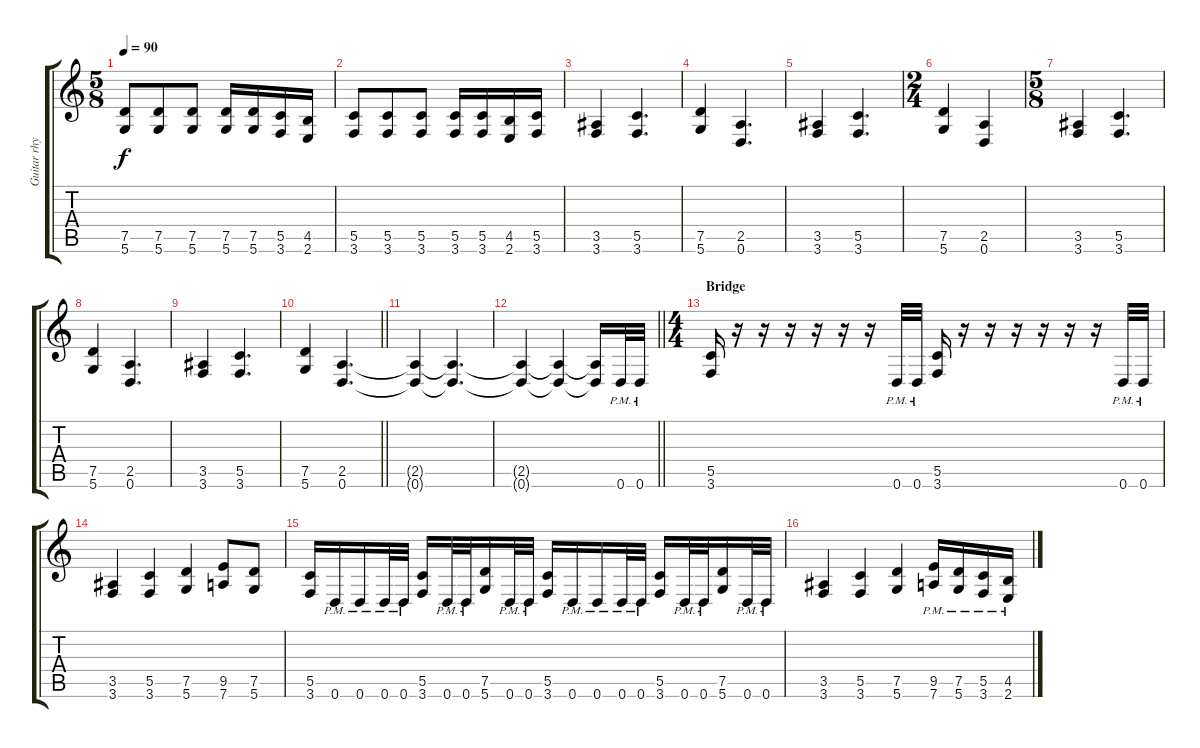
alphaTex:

\track ("Guitar rhytm" "Guitar rhy") {instrument distortionguitar}
\staff {score tabs}
\tuning (D4 A3 F3 C3 G2 D2) {hide}
\ts (5 8)
\tempo 90
\clef g2
\ks c
(7.5 5.6).8{dy f} (7.5 5.6).8 (7.5 5.6).8 (7.5 5.6).16 (7.5 5.6).16 (5.5 3.6).16 (4.5 2.6).16 |
(5.5 3.6).8 (5.5 3.6).8 (5.5 3.6).8 (5.5 3.6).16 (5.5 3.6).16 (4.5 2.6).16 (5.5 3.6).16 |
(3.5 3.6).4 (5.5 3.6).4{d} |
(7.5 5.6).4 (2.5 0.6).4{d} |
(3.5 3.6).4 (5.5 3.6).4{d} |
\ts (2 4)
(7.5 5.6).4 (2.5 0.6).4 |
\ts (5 8)
(3.5 3.6).4 (5.5 3.6).4{d} |
(7.5 5.6).4 (2.5 0.6).4{d} |
(3.5 3.6).4 (5.5 3.6).4{d} |
\barLineRight lightlight
(7.5 5.6).4 (2.5 0.6).4{d volume 7} |
(2.5{t} 0.6{t}).4 (2.5{t} 0.6{t}).4{d} |
\barLineRight lightlight
(2.5{t} 0.6{t}).4 (2.5{t} 0.6{t}).4 (2.5{t} 0.6{t}).16 0.6{pm}.32{volume 11} 0.6{pm}.32 |
\ts (4 4)
\section ("" "Bridge")
(5.5 3.6).16 r.16 r.16 r.16 r.16 r.16 r.16 0.6{pm}.32 0.6{pm}.32 (5.5 3.6).16 r.16 r.16 r.16 r.16 r.16 r.16 0.6{pm}.32 0.6{pm}.32 |
(3.5 3.6).4 (5.5 3.6).4 (7.5 5.6).4 (9.5 7.6).8 (7.5 5.6).8 |
(5.5 3.6).16 0.6{pm}.16 0.6{pm}.16 0.6{pm}.32 0.6{pm}.32 (5.5 3.6).16 0.6{pm}.32 0.6{pm}.32 (7.5 5.6).16 0.6{pm}.32 0.6{pm}.32 (5.5 3.6).16 0.6{pm}.16 0.6{pm}.16 0.6{pm}.32 0.6{pm}.32 (5.5 3.6).16 0.6{pm}.32 0.6{pm}.32 (7.5 5.6).16 0.6{pm}.32 0.6{pm}.32 |
(3.5 3.6).4 (5.5 3.6).4 (7.5 5.6).4 (9.5{pm} 7.6{pm}).16 (7.5{pm} 5.6{pm}).16 (5.5{pm} 3.6{pm}).16 (4.5{pm} 2.6{pm}).16
